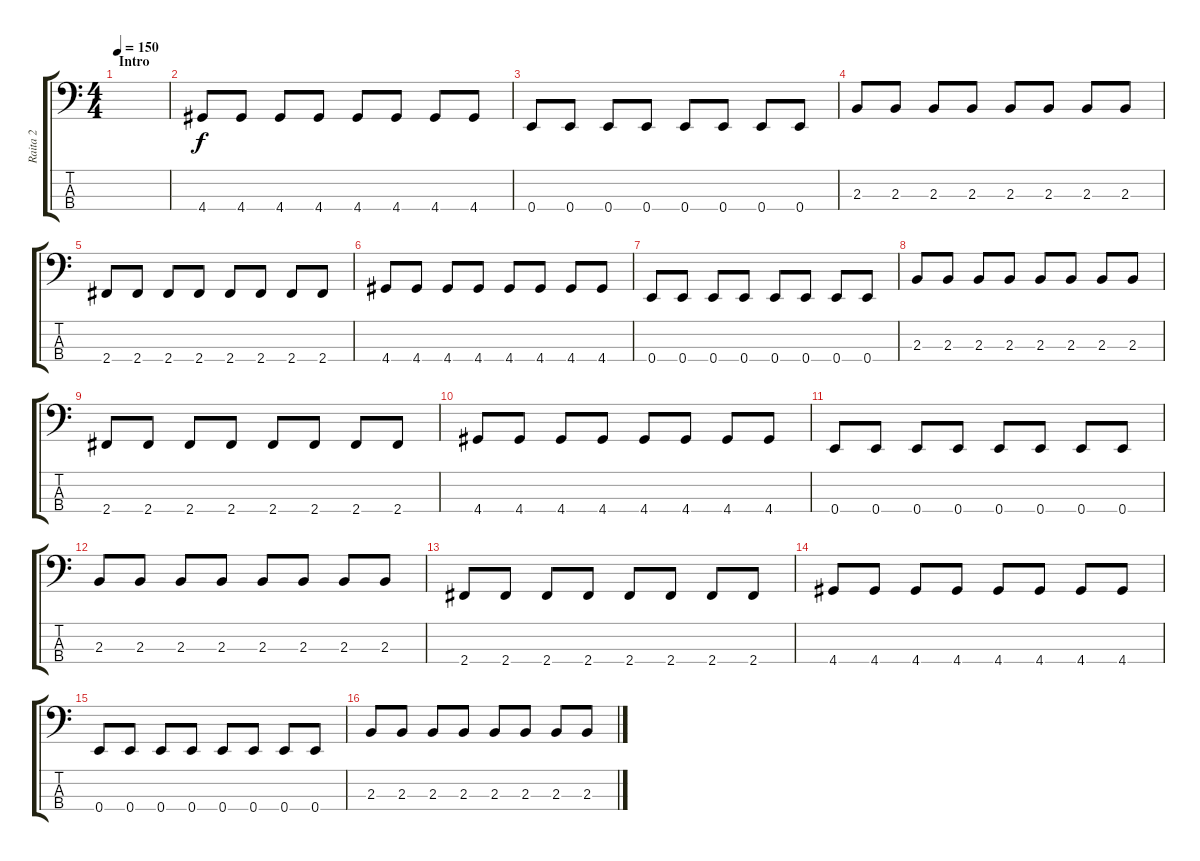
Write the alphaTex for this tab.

\track ("Raita 2" "Raita 2") {instrument fretlessbass}
\staff {score tabs}
\tuning (G2 D2 A1 E1) {hide}
\ts (4 4)
\section ("" "Intro")
\tempo 150
\clef f4
\ks c
|
4.4.8 4.4.8 4.4.8 4.4.8 4.4.8 4.4.8 4.4.8 4.4.8 |
0.4.8 0.4.8 0.4.8 0.4.8 0.4.8 0.4.8 0.4.8 0.4.8 |
2.3.8 2.3.8 2.3.8 2.3.8 2.3.8 2.3.8 2.3.8 2.3.8 |
2.4.8 2.4.8 2.4.8 2.4.8 2.4.8 2.4.8 2.4.8 2.4.8 |
4.4.8 4.4.8 4.4.8 4.4.8 4.4.8 4.4.8 4.4.8 4.4.8 |
0.4.8 0.4.8 0.4.8 0.4.8 0.4.8 0.4.8 0.4.8 0.4.8 |
2.3.8 2.3.8 2.3.8 2.3.8 2.3.8 2.3.8 2.3.8 2.3.8 |
2.4.8 2.4.8 2.4.8 2.4.8 2.4.8 2.4.8 2.4.8 2.4.8 |
4.4.8 4.4.8 4.4.8 4.4.8 4.4.8 4.4.8 4.4.8 4.4.8 |
0.4.8 0.4.8 0.4.8 0.4.8 0.4.8 0.4.8 0.4.8 0.4.8 |
2.3.8 2.3.8 2.3.8 2.3.8 2.3.8 2.3.8 2.3.8 2.3.8 |
2.4.8 2.4.8 2.4.8 2.4.8 2.4.8 2.4.8 2.4.8 2.4.8 |
4.4.8 4.4.8 4.4.8 4.4.8 4.4.8 4.4.8 4.4.8 4.4.8 |
0.4.8 0.4.8 0.4.8 0.4.8 0.4.8 0.4.8 0.4.8 0.4.8 |
2.3.8 2.3.8 2.3.8 2.3.8 2.3.8 2.3.8 2.3.8 2.3.8
